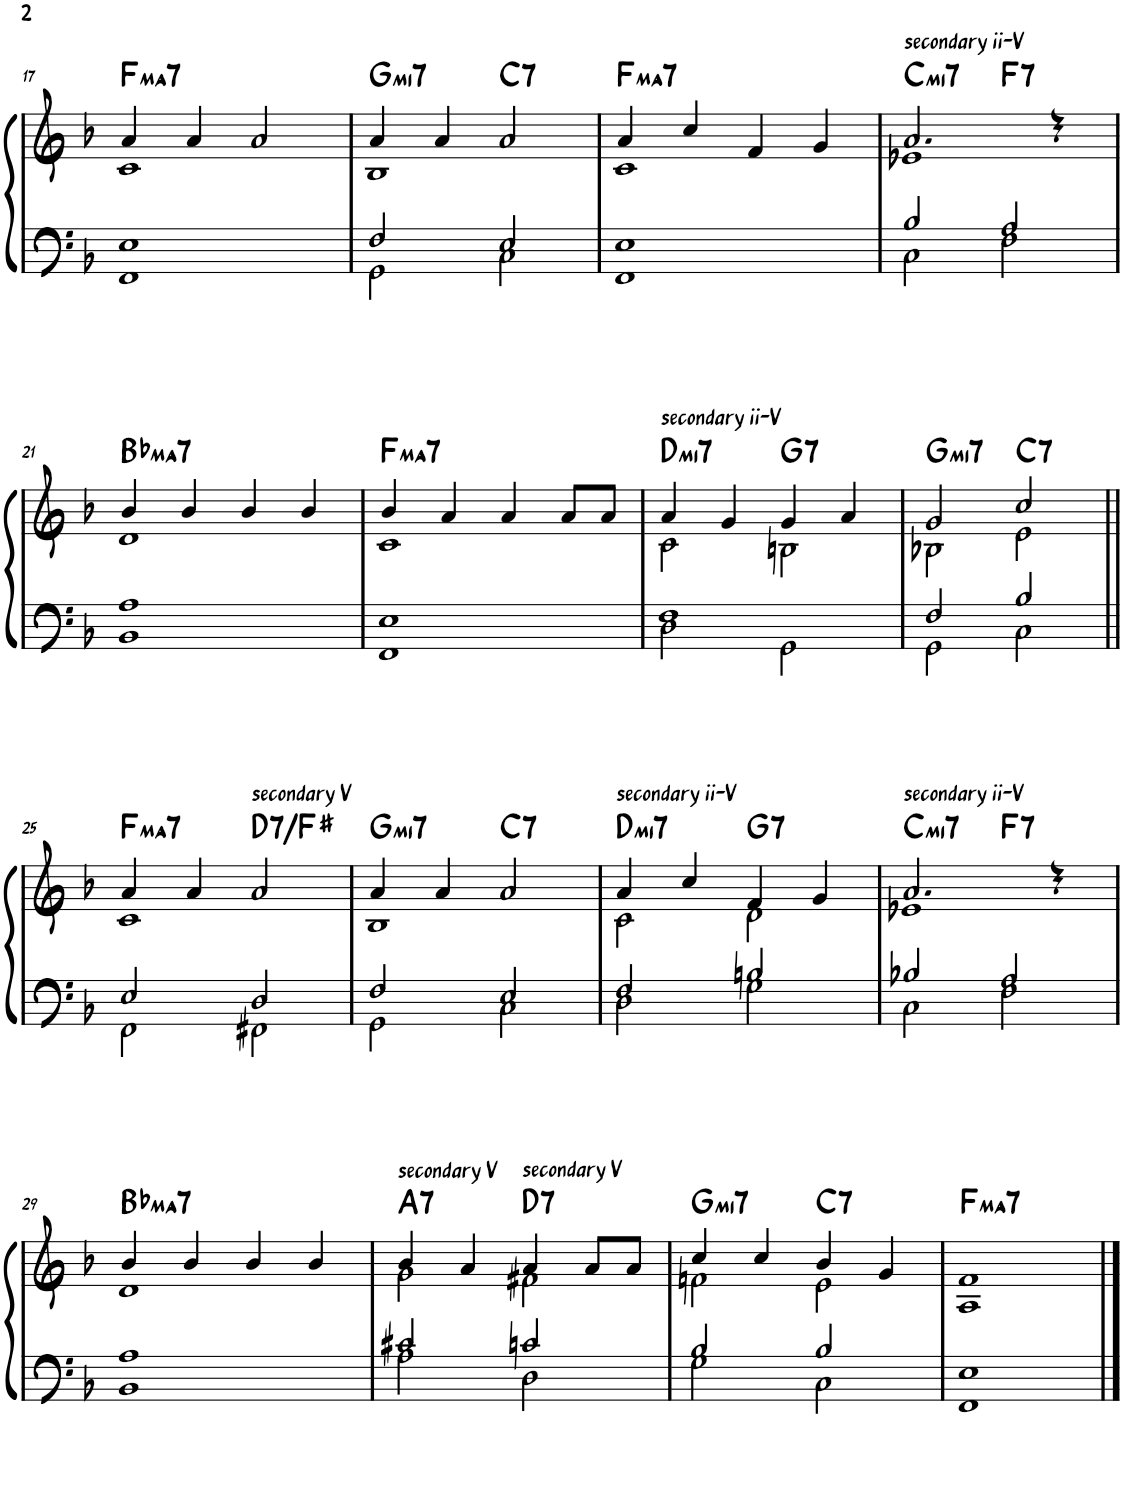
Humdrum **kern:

**kern	**kern	**harte
*part1	*part1	*part1
*staff2	*staff1	*
*I"Piano	*	*
*I'Pno.	*	*
!!LO:PB:g=z
*clefF4	*clefG2	*
*k[b-]	*k[b-]	*
*M4/4	*M4/4	*
=17	=17	=17
*^	*^	*
!	!	!	!	!LO:H:kt=ma7
1E	1FF	4a/	1c	F:maj7
.	.	4a/	.	.
.	.	2a/	.	.
=18	=18	=18	=18	=18
!	!	!	!	!LO:H:kt=mi7
2F/	2GG\	4a/	1B-	G:min7
.	.	4a/	.	.
!	!	!	!	!LO:H:kt=7
2E/	2C\	2a/	.	C:7
=19	=19	=19	=19	=19
!	!	!	!	!LO:H:kt=ma7
1E	1FF	4a/	1c	F:maj7
.	.	4cc/	.	.
.	.	4f/	.	.
.	.	4g/	.	.
=20	=20	=20	=20	=20
!	!	!LO:TX:a:t=secondary ii-V	!	!LO:H:kt=mi7
*	*	*	*^	*
2B-/	2C\	2.a/	1e-X	2ryy	C:min7
!	!	!	!	!	!LO:H:kt=7
2A/	2F\	.	.	2ryy	F:7
.	.	4r	.	.	.
!!LO:LB:g=z
=21	=21	=21	=21	=21	=21
!	!	!	!	!	!LO:H:kt=ma7
*	*	*	*v	*v	*
1A	1BB-	4b-/	1d	Bb:maj7
.	.	4b-/	.	.
.	.	4b-/	.	.
.	.	4b-/	.	.
=22	=22	=22	=22	=22
!	!	!	!	!LO:H:kt=ma7
1E	1FF	4b-/	1c	F:maj7
.	.	4a/	.	.
.	.	4a/	.	.
.	.	8a/L	.	.
.	.	8a/J	.	.
=23	=23	=23	=23	=23
!	!	!LO:TX:a:t=secondary ii-V	!	!LO:H:kt=mi7
1F	2D\	4a/	2c\	D:min7
.	.	4g/	.	.
!	!	!	!	!LO:H:kt=7
.	2GG\	4g/	2Bn\	G:7
.	.	4a/	.	.
=24	=24	=24	=24	=24
!	!	!	!	!LO:H:kt=mi7
2F/	2GG\	2g/	2B-X\	G:min7
!	!	!	!	!LO:H:kt=7
2B-/	2C\	2cc/	2e\	C:7
!!LO:LB:g=z	!!
=25||	=25||	=25||	=25||	=25||
!	!	!	!	!LO:H:kt=ma7
2E/	2FF\	4a/	1c	F:maj7
.	.	4a/	.	.
!	!	!LO:TX:a:t=secondary V	!	!LO:H:kt=7
2D/	2FF#X\	2a/	.	D:7/3
=26	=26	=26	=26	=26
!	!	!	!	!LO:H:kt=mi7
2F/	2GG\	4a/	1B-	G:min7
.	.	4a/	.	.
!	!	!	!	!LO:H:kt=7
2E/	2C\	2a/	.	C:7
=27	=27	=27	=27	=27
!	!	!LO:TX:a:t=secondary ii-V	!	!LO:H:kt=mi7
2F/	2D\	4a/	2c\	D:min7
.	.	4cc/	.	.
!	!	!	!	!LO:H:kt=7
2Bn/	2G\	4f/	2d\	G:7
.	.	4g/	.	.
=28	=28	=28	=28	=28
!	!	!LO:TX:a:t=secondary ii-V	!	!LO:H:kt=mi7
*	*	*	*^	*
2B-X/	2C\	2.a/	1e-X	2ryy	C:min7
!	!	!	!	!	!LO:H:kt=7
2A/	2F\	.	.	2ryy	F:7
.	.	4r	.	.	.
!!LO:LB:g=z
=29	=29	=29	=29	=29	=29
!	!	!	!	!	!LO:H:kt=ma7
*	*	*	*v	*v	*
1A	1BB-	4b-/	1d	Bb:maj7
.	.	4b-/	.	.
.	.	4b-/	.	.
.	.	4b-/	.	.
=30	=30	=30	=30	=30
!	!	!LO:TX:a:t=secondary V	!	!LO:H:kt=7
2c#X/	2A\	4b-/	2g\	A:7
.	.	4a/	.	.
!	!	!LO:TX:a:t=secondary V	!	!LO:H:kt=7
2cn/	2D\	4a/	2f#X\	D:7
.	.	8a/L	.	.
.	.	8a/J	.	.
=31	=31	=31	=31	=31
!	!	!	!	!LO:H:kt=mi7
2B-/	2G\	4cc/	2fn\	G:min7
.	.	4cc/	.	.
!	!	!	!	!LO:H:kt=7
2B-/	2C\	4b-/	2e\	C:7
.	.	4g/	.	.
=32	=32	=32	=32	=32
!	!	!	!	!LO:H:kt=ma7
1E	1FF	1f	1A	F:maj7
*v	*v	*	*	*
*	*v	*v	*
==	==	==
*-	*-	*-
